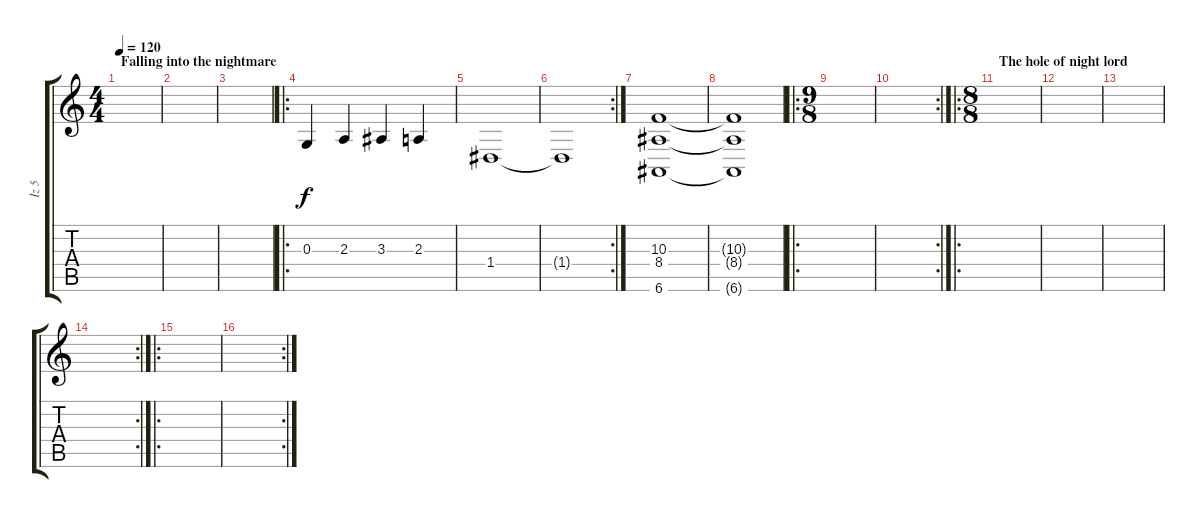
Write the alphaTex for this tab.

\track ("İz 5" "İz 5") {instrument synthstrings1}
\staff {score tabs}
\tuning (E4 B3 G3 D3 A2 E2) {hide}
\ts (4 4)
\section ("" "Falling into the nightmare")
\tempo 120
\clef g2
\ks c
|
|
|
\ro
0.3.4 2.3.4 3.3.4 2.3.4 |
1.4.1 |
\rc 2
1.4{t}.1 |
(10.3 8.4 6.6).1 |
(10.3{t} 8.4{t} 6.6{t}).1 |
\ro
\ts (9 8)
|
\rc 2
|
\ro
\ts (8 8)
\section ("" "The hole of night lord")
|
|
|
\rc 2
|
\ro
|
\rc 2
